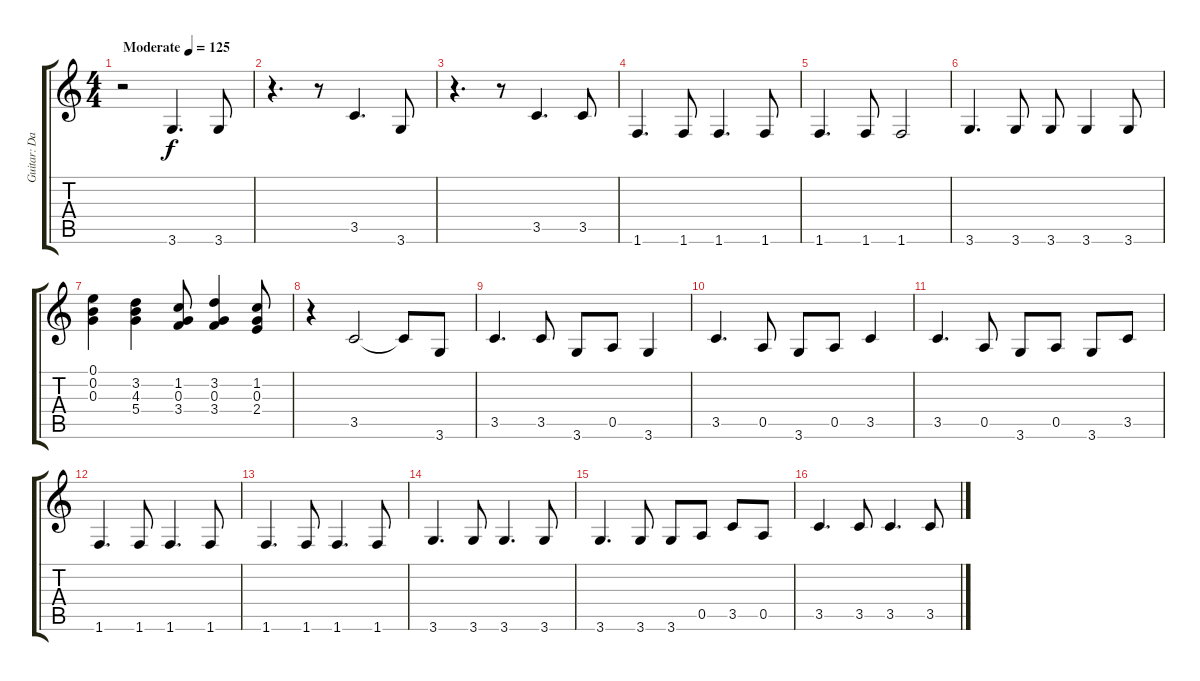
\track ("Guitar: Davey Johnstone" "Guitar: Da") {instrument electricguitarjazz}
\staff {score tabs}
\tuning (E4 B3 G3 D3 A2 E2) {hide}
\ts (4 4)
\tempo (125 "Moderate")
\clef g2
\ks c
r.2{dy f instrument electricguitarjazz} 3.6.4{d} 3.6.8 |
r.4{d} r.8 3.5.4{d} 3.6.8 |
r.4{d} r.8 3.5.4{d} 3.5.8 |
1.6.4{d} 1.6.8 1.6.4{d} 1.6.8 |
1.6.4{d} 1.6.8 1.6.2 |
3.6.4{d} 3.6.8 3.6.8 3.6.4 3.6.8 |
(0.1 0.2 0.3).4 (3.2 4.3 5.4).4 (1.2 0.3 3.4).8 (3.2 0.3 3.4).4 (1.2 0.3 2.4).8 |
r.4 3.5.2 3.5{t}.8 3.6.8 |
3.5.4{d} 3.5.8 3.6.8 0.5.8 3.6.4 |
3.5.4{d} 0.5.8 3.6.8 0.5.8 3.5.4 |
3.5.4{d} 0.5.8 3.6.8 0.5.8 3.6.8 3.5.8 |
1.6.4{d} 1.6.8 1.6.4{d} 1.6.8 |
1.6.4{d} 1.6.8 1.6.4{d} 1.6.8 |
3.6.4{d} 3.6.8 3.6.4{d} 3.6.8 |
3.6.4{d} 3.6.8 3.6.8 0.5.8 3.5.8 0.5.8 |
3.5.4{d} 3.5.8 3.5.4{d} 3.5.8
